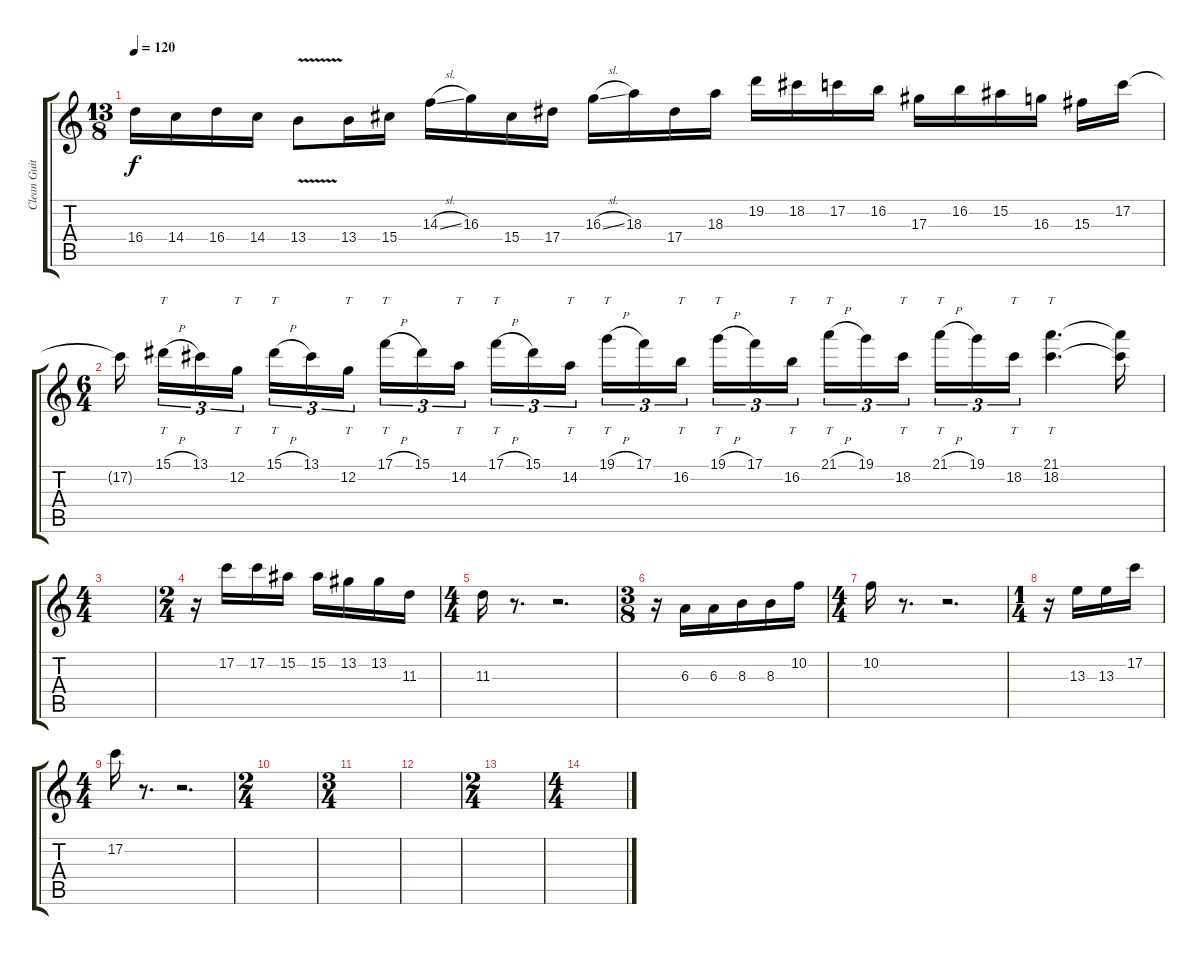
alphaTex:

\track ("Clean Guitar #2" "Clean Guit") {instrument electricguitarjazz}
\staff {score tabs}
\tuning (C4 G3 Eb3 Bb2 F2 C2) {hide}
\ts (13 8)
\tempo 120
\clef g2
\ks c
16.4.16{dy f} 14.4.16 16.4.16 14.4.16 13.4{v}.8 13.4.16 15.4.16 14.3{sl}.16 16.3.16 15.4.16 17.4.16 16.3{sl}.16 18.3.16 17.4.16 18.3.16 19.2.16 18.2.16 17.2.16 16.2.16 17.3.16 16.2.16 15.2.16 16.3.16 15.3.16 17.2.16 |
\ts (6 4)
17.2{t}.16{beam splitsecondary} 15.1{h}.16{tt tu (3 2)} 13.1.16{tu (3 2)} 12.2.16{tt tu (3 2) beam splitsecondary} 15.1{h}.16{tt tu (3 2)} 13.1.16{tu (3 2)} 12.2.16{tt tu (3 2) beam splitsecondary} 17.1{h}.16{tt tu (3 2)} 15.1.16{tu (3 2)} 14.2.16{tt tu (3 2) beam splitsecondary} 17.1{h}.16{tt tu (3 2)} 15.1.16{tu (3 2)} 14.2.16{tt tu (3 2) beam splitsecondary} 19.1{h}.16{tt tu (3 2)} 17.1.16{tu (3 2)} 16.2.16{tt tu (3 2) beam splitsecondary} 19.1{h}.16{tt tu (3 2)} 17.1.16{tu (3 2)} 16.2.16{tt tu (3 2) beam splitsecondary} 21.1{h}.16{tt tu (3 2)} 19.1.16{tu (3 2)} 18.2.16{tt tu (3 2) beam splitsecondary} 21.1{h}.16{tt tu (3 2)} 19.1.16{tu (3 2)} 18.2.16{tt tu (3 2)} (21.1 18.2).4{tt d volume 0} (21.1{t} 18.2{t}).16 |
\ts (4 4)
|
\ts (2 4)
r.16{volume 11} 17.2.16 17.2.16 15.2.16 15.2.16 13.2.16 13.2.16 11.3.16 |
\ts (4 4)
11.3.16 r.8{d} r.2{d} |
\ts (3 8)
r.16 6.3.16 6.3.16 8.3.16 8.3.16 10.2.16 |
\ts (4 4)
10.2.16 r.8{d} r.2{d} |
\ts (1 4)
r.16 13.3.16 13.3.16 17.2.16 |
\ts (4 4)
17.2.16 r.8{d} r.2{d} |
\ts (2 4)
|
\ts (3 4)
|
|
\ts (2 4)
|
\ts (4 4)
